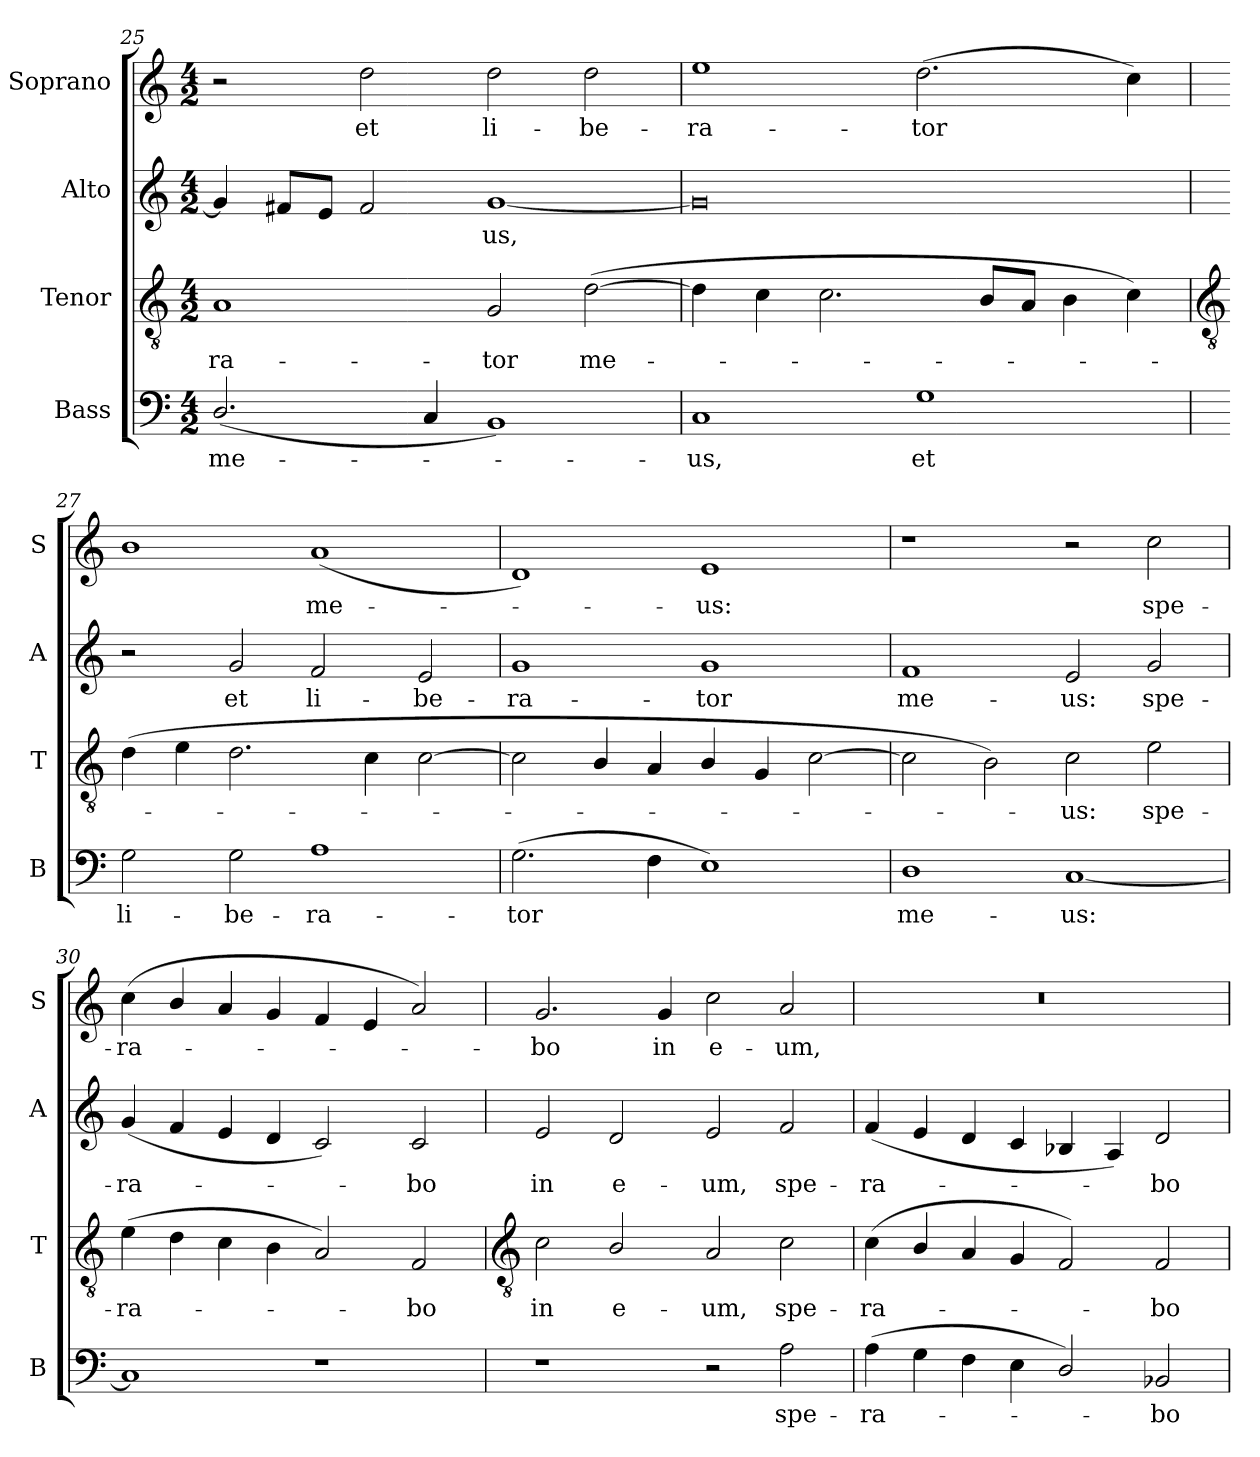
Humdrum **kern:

**kern	**text	**kern	**text	**kern	**text	**kern	**text
*part4	*part4	*part3	*part3	*part2	*part2	*part1	*part1
*staff4	*staff4	*staff3	*staff3	*staff2	*staff2	*staff1	*staff1
*I"Bass	*	*I"Tenor	*	*I"Alto	*	*I"Soprano	*
*I'B	*	*I'T	*	*I'A	*	*I'S	*
*clefF4	*	*clefGv2	*	*clefG2	*	*clefG2	*
*k[]	*	*k[]	*	*k[]	*	*k[]	*
*C:	*	*C:	*	*C:	*	*C:	*
*M4/2	*	*M4/2	*	*M4/2	*	*M4/2	*
=25	=25	=25	=25	=25	=25	=25	=25
!	!LO:LY:b	!	!LO:LY:b	!	!	!	!
(<2.D/	me-	1A	ra-	4g]	.	2r	.
.	.	.	.	8f#XL	.	.	.
.	.	.	.	8eJ	.	.	.
!	!	!	!	!	!	!	!LO:LY:b
.	.	.	.	2f#	.	2dd	et
4C	.	.	.	.	.	.	.
!	!	!	!LO:LY:b	!	!LO:LY:b	!	!LO:LY:b
1BB)	.	2G	-tor	[1g	us,	2dd	li-
!	!	!	!LO:LY:b	!	!	!	!LO:LY:b
.	.	(>[2d	me-	.	.	2dd	-be-
=26	=26	=26	=26	=26	=26	=26	=26
!	!LO:LY:b	!	!	!	!	!	!LO:LY:b
1C	us,	4d]	.	0g]	.	1ee	-ra-
.	.	4c	.	.	.	.	.
.	.	2.c	.	.	.	.	.
!	!LO:LY:b	!	!	!	!	!	!LO:LY:b
1G	et	.	.	.	.	(>2.dd	-tor
.	.	8BL	.	.	.	.	.
.	.	8AJ	.	.	.	.	.
.	.	4B	.	.	.	.	.
.	.	4c)	.	.	.	4cc)	.
!!LO:LB:g=z
=27	=27	=27	=27	=27	=27	=27	=27
*	*	*clefGv2	*	*	*	*	*
!	!LO:LY:b	!	!	!	!	!	!
2G	li-	(>4d	.	2r	.	1b	.
.	.	4e	.	.	.	.	.
!	!LO:LY:b	!	!	!	!LO:LY:b	!	!
2G	-be-	2.d	.	2g	et	.	.
!	!LO:LY:b	!	!	!	!LO:LY:b	!	!LO:LY:b
1A	-ra-	.	.	2f	li-	(<1a	me-
.	.	4c	.	.	.	.	.
!	!	!	!	!	!LO:LY:b	!	!
.	.	[2c	.	2e	-be-	.	.
=28	=28	=28	=28	=28	=28	=28	=28
!	!LO:LY:b	!	!	!	!LO:LY:b	!	!
(>2.G	-tor	2c]	.	1g	-ra-	1d)	.
.	.	4B/	.	.	.	.	.
4F	.	4A	.	.	.	.	.
!	!	!	!	!	!LO:LY:b	!	!LO:LY:b
1E)	.	4B/	.	1g	-tor	1e	us:
.	.	4G	.	.	.	.	.
.	.	[2c	.	.	.	.	.
=29	=29	=29	=29	=29	=29	=29	=29
!	!LO:LY:b	!	!	!	!LO:LY:b	!	!
1D	me-	2c]	.	1f	me-	1r	.
.	.	2B)	.	.	.	.	.
!	!LO:LY:b	!	!LO:LY:b	!	!LO:LY:b	!	!
[1C	-us:	2c	us:	2e	-us:	2r	.
!	!	!	!LO:LY:b	!	!LO:LY:b	!	!LO:LY:b
.	.	2e	spe-	2g	spe-	2cc	spe-
=30	=30	=30	=30	=30	=30	=30	=30
!	!	!	!LO:LY:b	!	!LO:LY:b	!	!LO:LY:b
1C]	.	(>4e	-ra-	(<4g	-ra-	(<4cc	-ra-
.	.	4d	.	4f	.	4b/	.
.	.	4c	.	4e	.	4a	.
.	.	4B	.	4d	.	4g	.
1r	.	2A)	.	2c)	.	4f	.
.	.	.	.	.	.	4e	.
!	!	!	!LO:LY:b	!	!LO:LY:b	!	!
.	.	2F	bo	2c	-bo	2a)	.
!!LO:LB:g=z
=31	=31	=31	=31	=31	=31	=31	=31
*	*	*clefGv2	*	*	*	*	*
!	!	!	!LO:LY:b	!	!LO:LY:b	!	!LO:LY:b
1r	.	2c	in	2e	in	2.g	bo
!	!	!	!LO:LY:b	!	!LO:LY:b	!	!
.	.	2B/	e-	2d	e-	.	.
!	!	!	!	!	!	!	!LO:LY:b
.	.	.	.	.	.	4g	in
!	!	!	!LO:LY:b	!	!LO:LY:b	!	!LO:LY:b
2r	.	2A	-um,	2e	-um,	2cc	e-
!	!LO:LY:b	!	!LO:LY:b	!	!LO:LY:b	!	!LO:LY:b
2A	spe-	2c	spe-	2f	spe-	2a	-um,
=32	=32	=32	=32	=32	=32	=32	=32
!	!LO:LY:b	!	!LO:LY:b	!	!LO:LY:b	!	!
(>4A	-ra-	(<4c	-ra-	(<4f	-ra-	0r	.
4G	.	4B/	.	4e	.	.	.
4F	.	4A	.	4d	.	.	.
4E	.	4G	.	4c	.	.	.
2D/)	.	2F)	.	4B-X	.	.	.
.	.	.	.	4A)	.	.	.
!	!LO:LY:b	!	!LO:LY:b	!	!LO:LY:b	!	!
2BB-X	bo	2F	bo	2d	-bo	.	.
=	=	=	=	=	=	=	=
*-	*-	*-	*-	*-	*-	*-	*-
